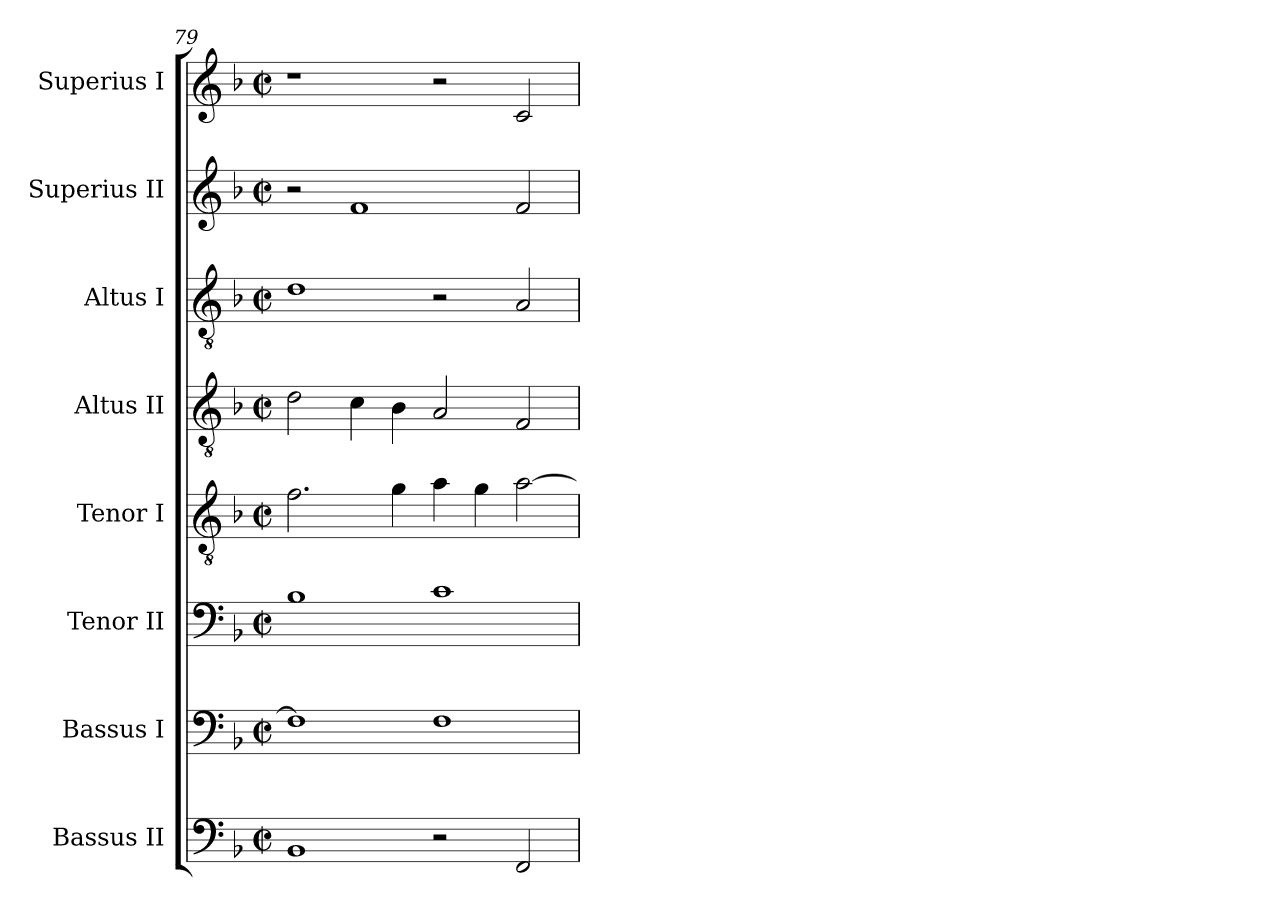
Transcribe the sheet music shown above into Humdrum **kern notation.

**kern	**kern	**kern	**kern	**kern	**kern	**kern	**kern
*part8	*part7	*part6	*part5	*part4	*part3	*part2	*part1
*staff8	*staff7	*staff6	*staff5	*staff4	*staff3	*staff2	*staff1
*I"Bassus II	*I"Bassus I	*I"Tenor II	*I"Tenor I	*I"Altus II	*I"Altus I	*I"Superius II	*I"Superius I
*I'B. II	*I'B. I	*I'T. II	*I'T. I	*I'A. II	*I'A. I	*I'S. II	*I'S. I
!!LO:PB:g=z
*clefF4	*clefF4	*clefF4	*clefGv2	*clefGv2	*clefGv2	*clefG2	*clefG2
*	*	*	*ITrd7c12	*ITrd7c12	*ITrd7c12	*	*
*k[b-]	*k[b-]	*k[b-]	*k[b-]	*k[b-]	*k[b-]	*k[b-]	*k[b-]
*F:	*F:	*F:	*F:	*F:	*F:	*F:	*F:
*M2/2	*M2/2	*M2/2	*M2/2	*M2/2	*M2/2	*M2/2	*M2/2
*met(c|)	*met(c|)	*met(c|)	*met(c|)	*met(c|)	*met(c|)	*met(c|)	*met(c|)
=79	=79	=79	=79	=79	=79	=79	=79
1BB-i	1Fi]	1B-i	2.Fi\	2Di\	1Di	2r	1r
.	.	.	.	4Ci\	.	1fi	.
.	.	.	4Gi\	4BB-i\	.	.	.
2r	1Fi	1ci	4Ai\	2AAi/	2r	.	2r
.	.	.	4Gi\	.	.	.	.
2FFi/	.	.	[>2Ai\	2FFi/	2AAi/	2fi/	2ci/
=	=	=	=	=	=	=	=
*-	*-	*-	*-	*-	*-	*-	*-
